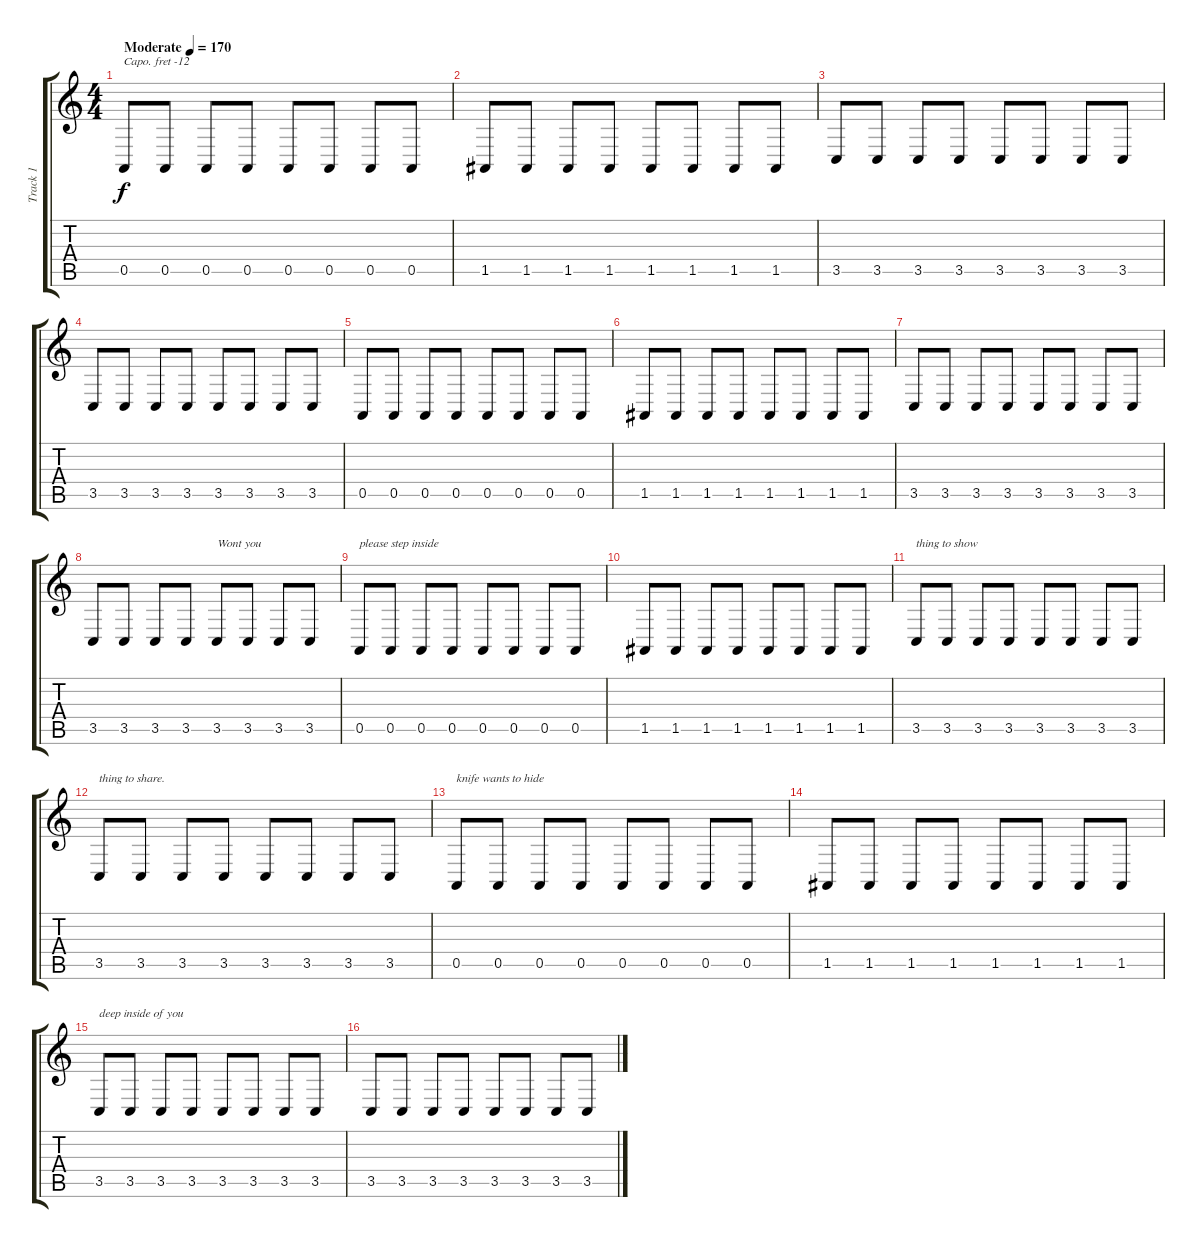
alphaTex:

\track ("Track 1" "Track 1") {instrument electricbassfinger}
\staff {score tabs}
\capo -12
\tuning (E4 B3 G3 D3 A2 E2) {hide}
\ts (4 4)
\tempo (170 "Moderate")
\clef g2
\ks c
0.5.8{dy f instrument electricbassfinger} 0.5.8 0.5.8 0.5.8 0.5.8 0.5.8 0.5.8 0.5.8 |
1.5.8 1.5.8 1.5.8 1.5.8 1.5.8 1.5.8 1.5.8 1.5.8 |
3.5.8 3.5.8 3.5.8 3.5.8 3.5.8 3.5.8 3.5.8 3.5.8 |
3.5.8 3.5.8 3.5.8 3.5.8 3.5.8 3.5.8 3.5.8 3.5.8 |
0.5.8 0.5.8 0.5.8 0.5.8 0.5.8 0.5.8 0.5.8 0.5.8 |
1.5.8 1.5.8 1.5.8 1.5.8 1.5.8 1.5.8 1.5.8 1.5.8 |
3.5.8 3.5.8 3.5.8 3.5.8 3.5.8 3.5.8 3.5.8 3.5.8 |
3.5.8 3.5.8 3.5.8 3.5.8 3.5.8{txt "Wont you"} 3.5.8 3.5.8 3.5.8 |
0.5.8{txt "please step inside"} 0.5.8 0.5.8 0.5.8 0.5.8 0.5.8 0.5.8 0.5.8 |
1.5.8 1.5.8 1.5.8 1.5.8 1.5.8 1.5.8 1.5.8 1.5.8 |
3.5.8{txt "thing to show"} 3.5.8 3.5.8 3.5.8 3.5.8 3.5.8 3.5.8 3.5.8 |
3.5.8{txt "thing to share."} 3.5.8 3.5.8 3.5.8 3.5.8 3.5.8 3.5.8 3.5.8 |
0.5.8{txt "knife wants to hide"} 0.5.8 0.5.8 0.5.8 0.5.8 0.5.8 0.5.8 0.5.8 |
1.5.8 1.5.8 1.5.8 1.5.8 1.5.8 1.5.8 1.5.8 1.5.8 |
3.5.8{txt "deep inside of you"} 3.5.8 3.5.8 3.5.8 3.5.8 3.5.8 3.5.8 3.5.8 |
3.5.8 3.5.8 3.5.8 3.5.8 3.5.8 3.5.8 3.5.8 3.5.8
